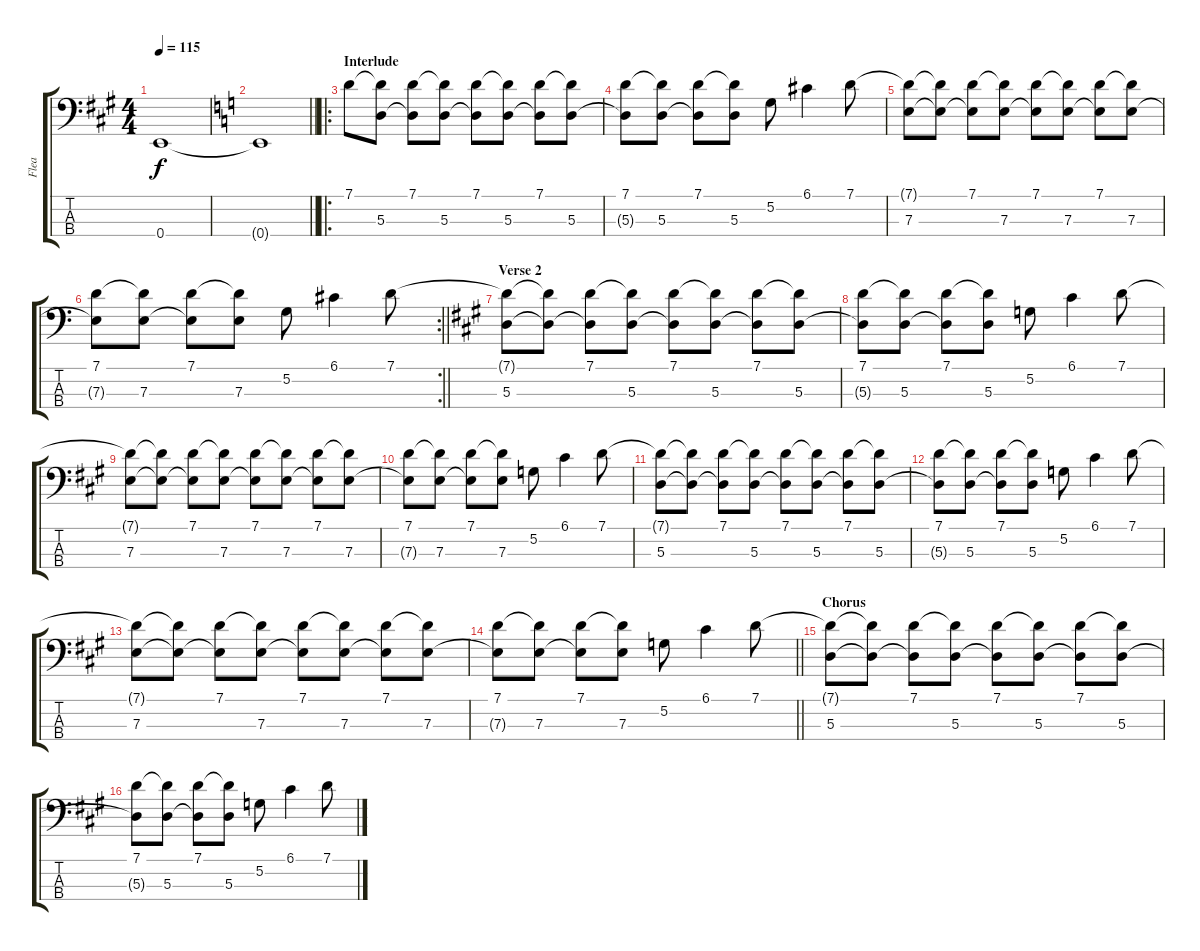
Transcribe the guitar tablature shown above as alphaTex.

\track ("Flea" "Flea") {instrument electricbassfinger}
\staff {score tabs}
\tuning (G2 D2 A1 E1) {hide}
\ts (4 4)
\tempo 115
\clef f4
\ks a
0.4.1{dy f} |
\barLineRight lightlight
\ks c
0.4{t}.1 |
\ro
\section ("" "Interlude")
7.1.8 (7.1{t} 5.3).8 (7.1 5.3{t}).8 (7.1{t} 5.3).8 (7.1 5.3{t}).8 (7.1{t} 5.3).8 (7.1 5.3{t}).8 (7.1{t} 5.3).8 |
(7.1 5.3{t}).8 (7.1{t} 5.3).8 (7.1 5.3{t}).8 (7.1{t} 5.3).8 5.2.8 6.1.4 7.1.8 |
(7.1{t} 7.3).8 (7.1{t} 7.3{t}).8 (7.1 7.3{t}).8 (7.1{t} 7.3).8 (7.1 7.3{t}).8 (7.1{t} 7.3).8 (7.1 7.3{t}).8 (7.1{t} 7.3).8 |
\rc 2
\barLineRight lightlight
(7.1 7.3{t}).8 (7.1{t} 7.3).8 (7.1 7.3{t}).8 (7.1{t} 7.3).8 5.2.8 6.1.4 7.1.8 |
\section ("" "Verse 2")
\ks a
(7.1{t} 5.3).8 (7.1{t} 5.3{t}).8 (7.1 5.3{t}).8 (7.1{t} 5.3).8 (7.1 5.3{t}).8 (7.1{t} 5.3).8 (7.1 5.3{t}).8 (7.1{t} 5.3).8 |
(7.1 5.3{t}).8 (7.1{t} 5.3).8 (7.1 5.3{t}).8 (7.1{t} 5.3).8 5.2.8 6.1.4 7.1.8 |
(7.1{t} 7.3).8 (7.1{t} 7.3{t}).8 (7.1 7.3{t}).8 (7.1{t} 7.3).8 (7.1 7.3{t}).8 (7.1{t} 7.3).8 (7.1 7.3{t}).8 (7.1{t} 7.3).8 |
(7.1 7.3{t}).8 (7.1{t} 7.3).8 (7.1 7.3{t}).8 (7.1{t} 7.3).8 5.2.8 6.1.4 7.1.8 |
(7.1{t} 5.3).8 (7.1{t} 5.3{t}).8 (7.1 5.3{t}).8 (7.1{t} 5.3).8 (7.1 5.3{t}).8 (7.1{t} 5.3).8 (7.1 5.3{t}).8 (7.1{t} 5.3).8 |
(7.1 5.3{t}).8 (7.1{t} 5.3).8 (7.1 5.3{t}).8 (7.1{t} 5.3).8 5.2.8 6.1.4 7.1.8 |
(7.1{t} 7.3).8 (7.1{t} 7.3{t}).8 (7.1 7.3{t}).8 (7.1{t} 7.3).8 (7.1 7.3{t}).8 (7.1{t} 7.3).8 (7.1 7.3{t}).8 (7.1{t} 7.3).8 |
\barLineRight lightlight
(7.1 7.3{t}).8 (7.1{t} 7.3).8 (7.1 7.3{t}).8 (7.1{t} 7.3).8 5.2.8 6.1.4 7.1.8 |
\section ("" "Chorus")
(7.1{t} 5.3).8 (7.1{t} 5.3{t}).8 (7.1 5.3{t}).8 (7.1{t} 5.3).8 (7.1 5.3{t}).8 (7.1{t} 5.3).8 (7.1 5.3{t}).8 (7.1{t} 5.3).8 |
(7.1 5.3{t}).8 (7.1{t} 5.3).8 (7.1 5.3{t}).8 (7.1{t} 5.3).8 5.2.8 6.1.4 7.1.8
